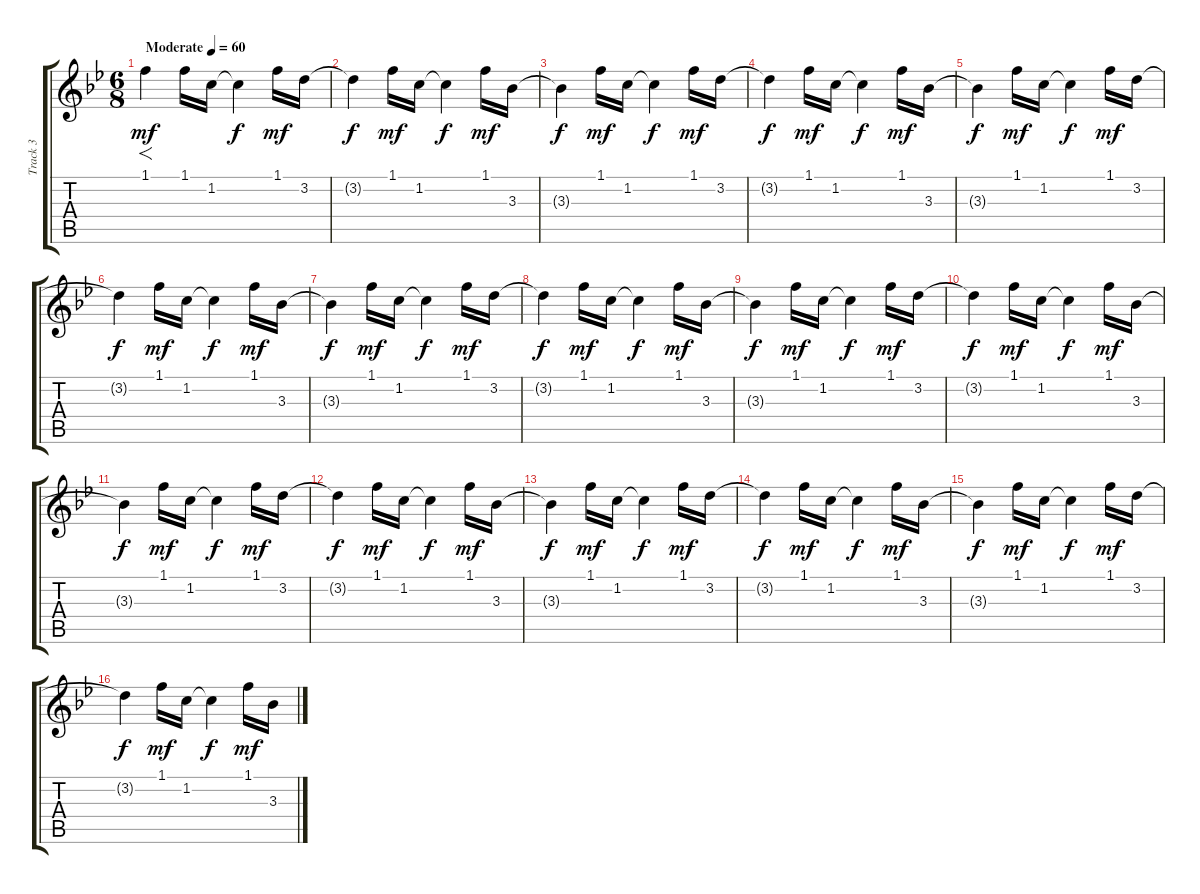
\track ("Track 3" "Track 3") {instrument distortionguitar}
\staff {score tabs}
\tuning (E4 B3 G3 D3 A2 D2) {hide}
\ts (6 8)
\tempo (60 "Moderate")
\clef g2
\ks gminor
1.1.4{f dy mf instrument distortionguitar} 1.1.16 1.2.16 1.2{t}.4{dy f} 1.1.16{dy mf} 3.2.16 |
3.2{t}.4{dy f} 1.1.16{dy mf} 1.2.16 1.2{t}.4{dy f} 1.1.16{dy mf} 3.3.16 |
3.3{t}.4{dy f} 1.1.16{dy mf} 1.2.16 1.2{t}.4{dy f} 1.1.16{dy mf} 3.2.16 |
3.2{t}.4{dy f} 1.1.16{dy mf} 1.2.16 1.2{t}.4{dy f} 1.1.16{dy mf} 3.3.16 |
3.3{t}.4{dy f} 1.1.16{dy mf} 1.2.16 1.2{t}.4{dy f} 1.1.16{dy mf} 3.2.16 |
3.2{t}.4{dy f} 1.1.16{dy mf} 1.2.16 1.2{t}.4{dy f} 1.1.16{dy mf} 3.3.16 |
3.3{t}.4{dy f} 1.1.16{dy mf} 1.2.16 1.2{t}.4{dy f} 1.1.16{dy mf} 3.2.16 |
3.2{t}.4{dy f} 1.1.16{dy mf} 1.2.16 1.2{t}.4{dy f} 1.1.16{dy mf} 3.3.16 |
3.3{t}.4{dy f} 1.1.16{dy mf} 1.2.16 1.2{t}.4{dy f} 1.1.16{dy mf} 3.2.16 |
3.2{t}.4{dy f} 1.1.16{dy mf} 1.2.16 1.2{t}.4{dy f} 1.1.16{dy mf} 3.3.16 |
3.3{t}.4{dy f} 1.1.16{dy mf} 1.2.16 1.2{t}.4{dy f} 1.1.16{dy mf} 3.2.16 |
3.2{t}.4{dy f} 1.1.16{dy mf} 1.2.16 1.2{t}.4{dy f} 1.1.16{dy mf} 3.3.16 |
3.3{t}.4{dy f} 1.1.16{dy mf} 1.2.16 1.2{t}.4{dy f} 1.1.16{dy mf} 3.2.16 |
3.2{t}.4{dy f} 1.1.16{dy mf} 1.2.16 1.2{t}.4{dy f} 1.1.16{dy mf} 3.3.16 |
3.3{t}.4{dy f} 1.1.16{dy mf} 1.2.16 1.2{t}.4{dy f} 1.1.16{dy mf} 3.2.16 |
3.2{t}.4{dy f} 1.1.16{dy mf} 1.2.16 1.2{t}.4{dy f} 1.1.16{dy mf} 3.3.16
